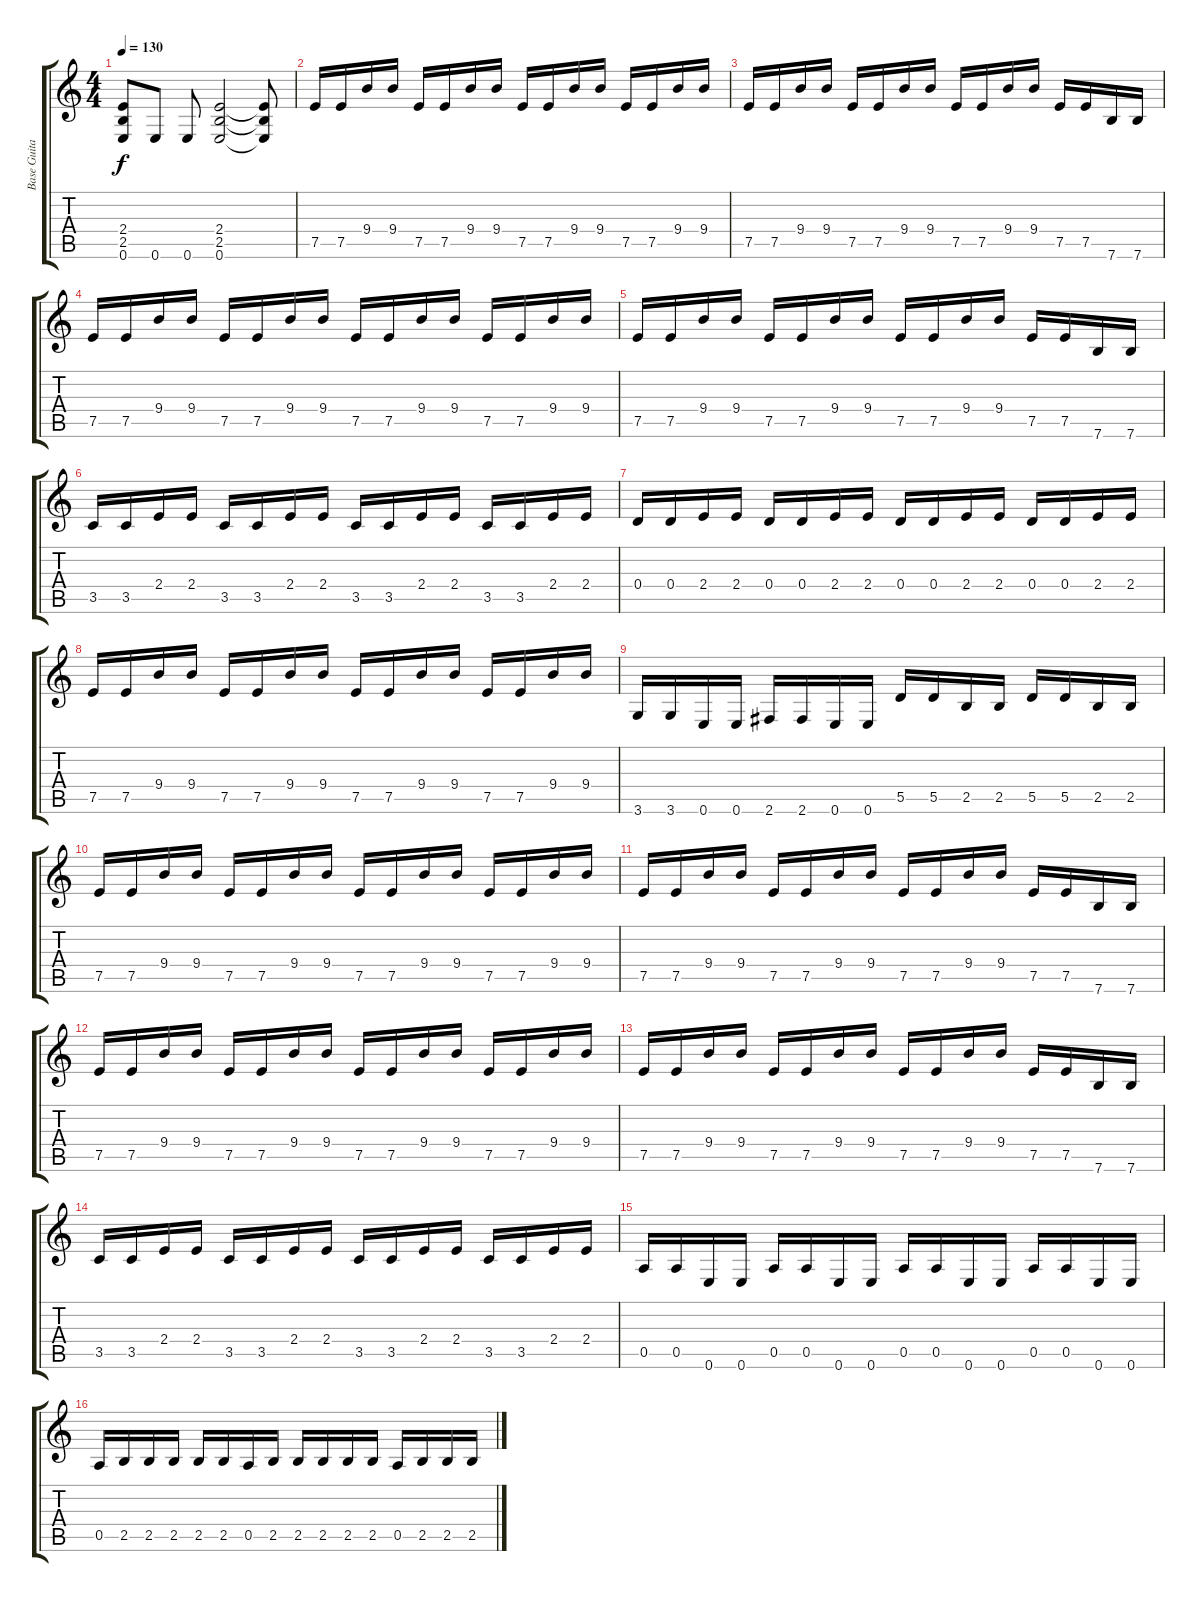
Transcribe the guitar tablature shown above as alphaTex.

\track ("Base Guitar" "Base Guita") {instrument overdrivenguitar}
\staff {score tabs}
\tuning (E4 B3 G3 D3 A2 E2) {hide}
\ts (4 4)
\tempo 130
\clef g2
\ks c
(2.4 2.5 0.6).8{dy f} 0.6.8 0.6.8 (2.4 2.5 0.6).2 (2.4{t} 2.5{t} 0.6{t}).8 |
7.5.16 7.5.16 9.4.16 9.4.16 7.5.16 7.5.16 9.4.16 9.4.16 7.5.16 7.5.16 9.4.16 9.4.16 7.5.16 7.5.16 9.4.16 9.4.16 |
7.5.16 7.5.16 9.4.16 9.4.16 7.5.16 7.5.16 9.4.16 9.4.16 7.5.16 7.5.16 9.4.16 9.4.16 7.5.16 7.5.16 7.6.16 7.6.16 |
7.5.16 7.5.16 9.4.16 9.4.16 7.5.16 7.5.16 9.4.16 9.4.16 7.5.16 7.5.16 9.4.16 9.4.16 7.5.16 7.5.16 9.4.16 9.4.16 |
7.5.16 7.5.16 9.4.16 9.4.16 7.5.16 7.5.16 9.4.16 9.4.16 7.5.16 7.5.16 9.4.16 9.4.16 7.5.16 7.5.16 7.6.16 7.6.16 |
3.5.16 3.5.16 2.4.16 2.4.16 3.5.16 3.5.16 2.4.16 2.4.16 3.5.16 3.5.16 2.4.16 2.4.16 3.5.16 3.5.16 2.4.16 2.4.16 |
0.4.16 0.4.16 2.4.16 2.4.16 0.4.16 0.4.16 2.4.16 2.4.16 0.4.16 0.4.16 2.4.16 2.4.16 0.4.16 0.4.16 2.4.16 2.4.16 |
7.5.16 7.5.16 9.4.16 9.4.16 7.5.16 7.5.16 9.4.16 9.4.16 7.5.16 7.5.16 9.4.16 9.4.16 7.5.16 7.5.16 9.4.16 9.4.16 |
3.6.16 3.6.16 0.6.16 0.6.16 2.6.16 2.6.16 0.6.16 0.6.16 5.5.16 5.5.16 2.5.16 2.5.16 5.5.16 5.5.16 2.5.16 2.5.16 |
7.5.16 7.5.16 9.4.16 9.4.16 7.5.16 7.5.16 9.4.16 9.4.16 7.5.16 7.5.16 9.4.16 9.4.16 7.5.16 7.5.16 9.4.16 9.4.16 |
7.5.16 7.5.16 9.4.16 9.4.16 7.5.16 7.5.16 9.4.16 9.4.16 7.5.16 7.5.16 9.4.16 9.4.16 7.5.16 7.5.16 7.6.16 7.6.16 |
7.5.16 7.5.16 9.4.16 9.4.16 7.5.16 7.5.16 9.4.16 9.4.16 7.5.16 7.5.16 9.4.16 9.4.16 7.5.16 7.5.16 9.4.16 9.4.16 |
7.5.16 7.5.16 9.4.16 9.4.16 7.5.16 7.5.16 9.4.16 9.4.16 7.5.16 7.5.16 9.4.16 9.4.16 7.5.16 7.5.16 7.6.16 7.6.16 |
3.5.16 3.5.16 2.4.16 2.4.16 3.5.16 3.5.16 2.4.16 2.4.16 3.5.16 3.5.16 2.4.16 2.4.16 3.5.16 3.5.16 2.4.16 2.4.16 |
0.5.16 0.5.16 0.6.16 0.6.16 0.5.16 0.5.16 0.6.16 0.6.16 0.5.16 0.5.16 0.6.16 0.6.16 0.5.16 0.5.16 0.6.16 0.6.16 |
0.5.16 2.5.16 2.5.16 2.5.16 2.5.16 2.5.16 0.5.16 2.5.16 2.5.16 2.5.16 2.5.16 2.5.16 0.5.16 2.5.16 2.5.16 2.5.16
